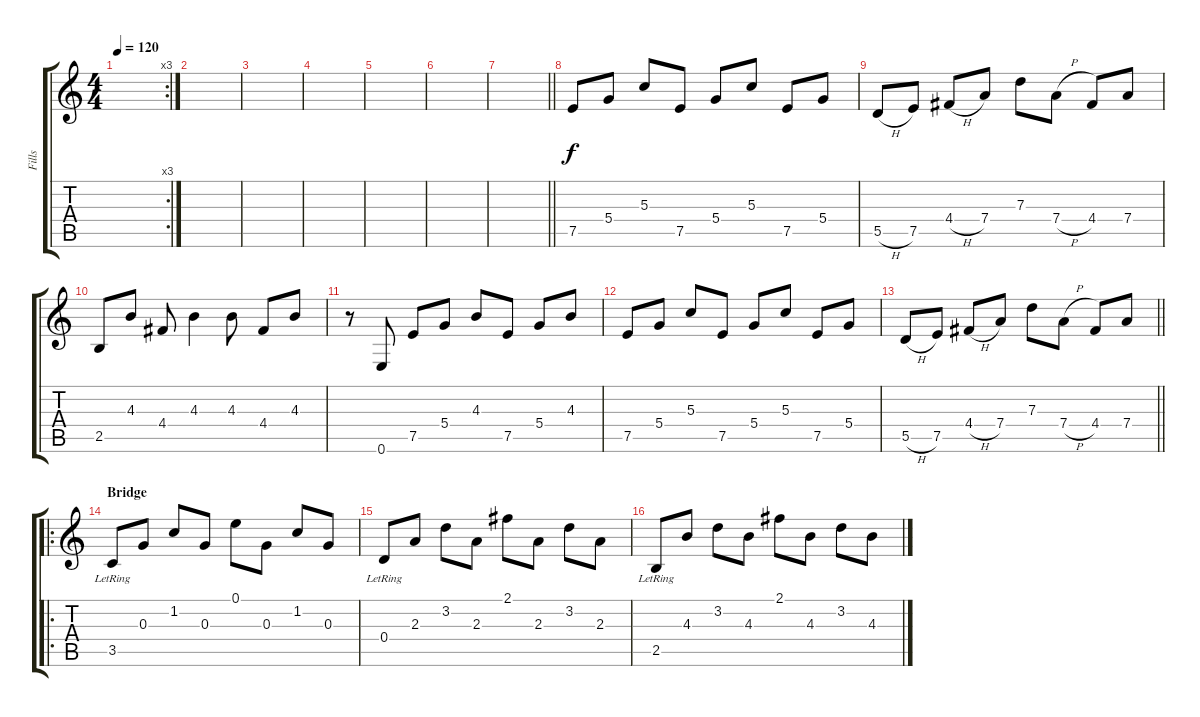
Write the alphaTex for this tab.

\track ("Fills" "Fills") {instrument acousticguitarsteel}
\staff {score tabs}
\tuning (E4 B3 G3 D3 A2 E2) {hide}
\rc 3
\ts (4 4)
\tempo 120
\clef g2
\ks c
|
|
|
|
|
|
\barLineRight lightlight
|
7.5.8{volume 7} 5.4.8 5.3.8 7.5.8 5.4.8 5.3.8 7.5.8 5.4.8 |
5.5{h}.8 7.5.8 4.4{h}.8 7.4.8 7.3.8 7.4{h}.8 4.4.8 7.4.8 |
2.5.8 4.3.8 4.4.8 4.3.4 4.3.8 4.4.8 4.3.8 |
r.8 0.6.8 7.5.8 5.4.8 4.3.8 7.5.8 5.4.8 4.3.8 |
7.5.8{volume 7} 5.4.8 5.3.8 7.5.8 5.4.8 5.3.8 7.5.8 5.4.8 |
\barLineRight lightlight
5.5{h}.8 7.5.8 4.4{h}.8 7.4.8 7.3.8 7.4{h}.8 4.4.8 7.4.8 |
\ro
\section ("" "Bridge")
3.5{lr}.8{volume 12 instrument acousticguitarnylon} 0.3.8 1.2.8 0.3.8 0.1.8 0.3.8 1.2.8 0.3.8 |
0.4{lr}.8 2.3.8 3.2.8 2.3.8 2.1.8 2.3.8 3.2.8 2.3.8 |
2.5{lr}.8 4.3.8 3.2.8 4.3.8 2.1.8 4.3.8 3.2.8 4.3.8
